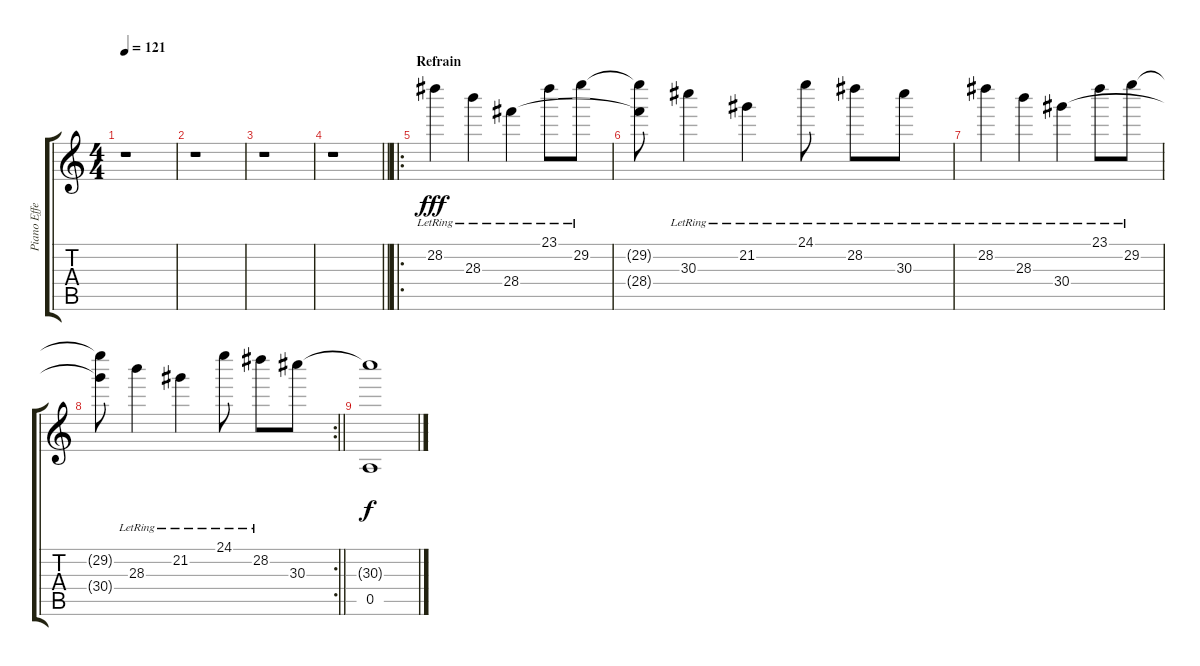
\track ("Piano Effets" "Piano Effe") {instrument acousticguitarsteel}
\staff {score tabs}
\tuning (E4 B3 G3 D3 A2 E2) {hide}
\ts (4 4)
\tempo 121
\clef g2
\ks c
r.1{dy f} |
r.1 |
r.1 |
\barLineRight lightlight
r.1 |
\ro
\section ("" "Refrain")
28.2{lr}.4{dy fff} 28.3{lr}.4 28.4{lr}.4 23.1{lr}.8 29.2{lr}.8 |
(29.2{t} 28.4{t}).8 30.3{lr}.4 21.2{lr}.4 24.1{lr}.8 28.2{lr}.8 30.3{lr}.8 |
28.2{lr}.4 28.3{lr}.4 30.4{lr}.4 23.1{lr}.8 29.2{lr}.8 |
\rc 2
\barLineRight lightlight
(29.2{t} 30.4{t}).8 28.3{lr}.4 21.2{lr}.4 24.1{lr}.8 28.2{lr}.8 30.3.8 |
(30.3{t} 0.5).1{dy f}
